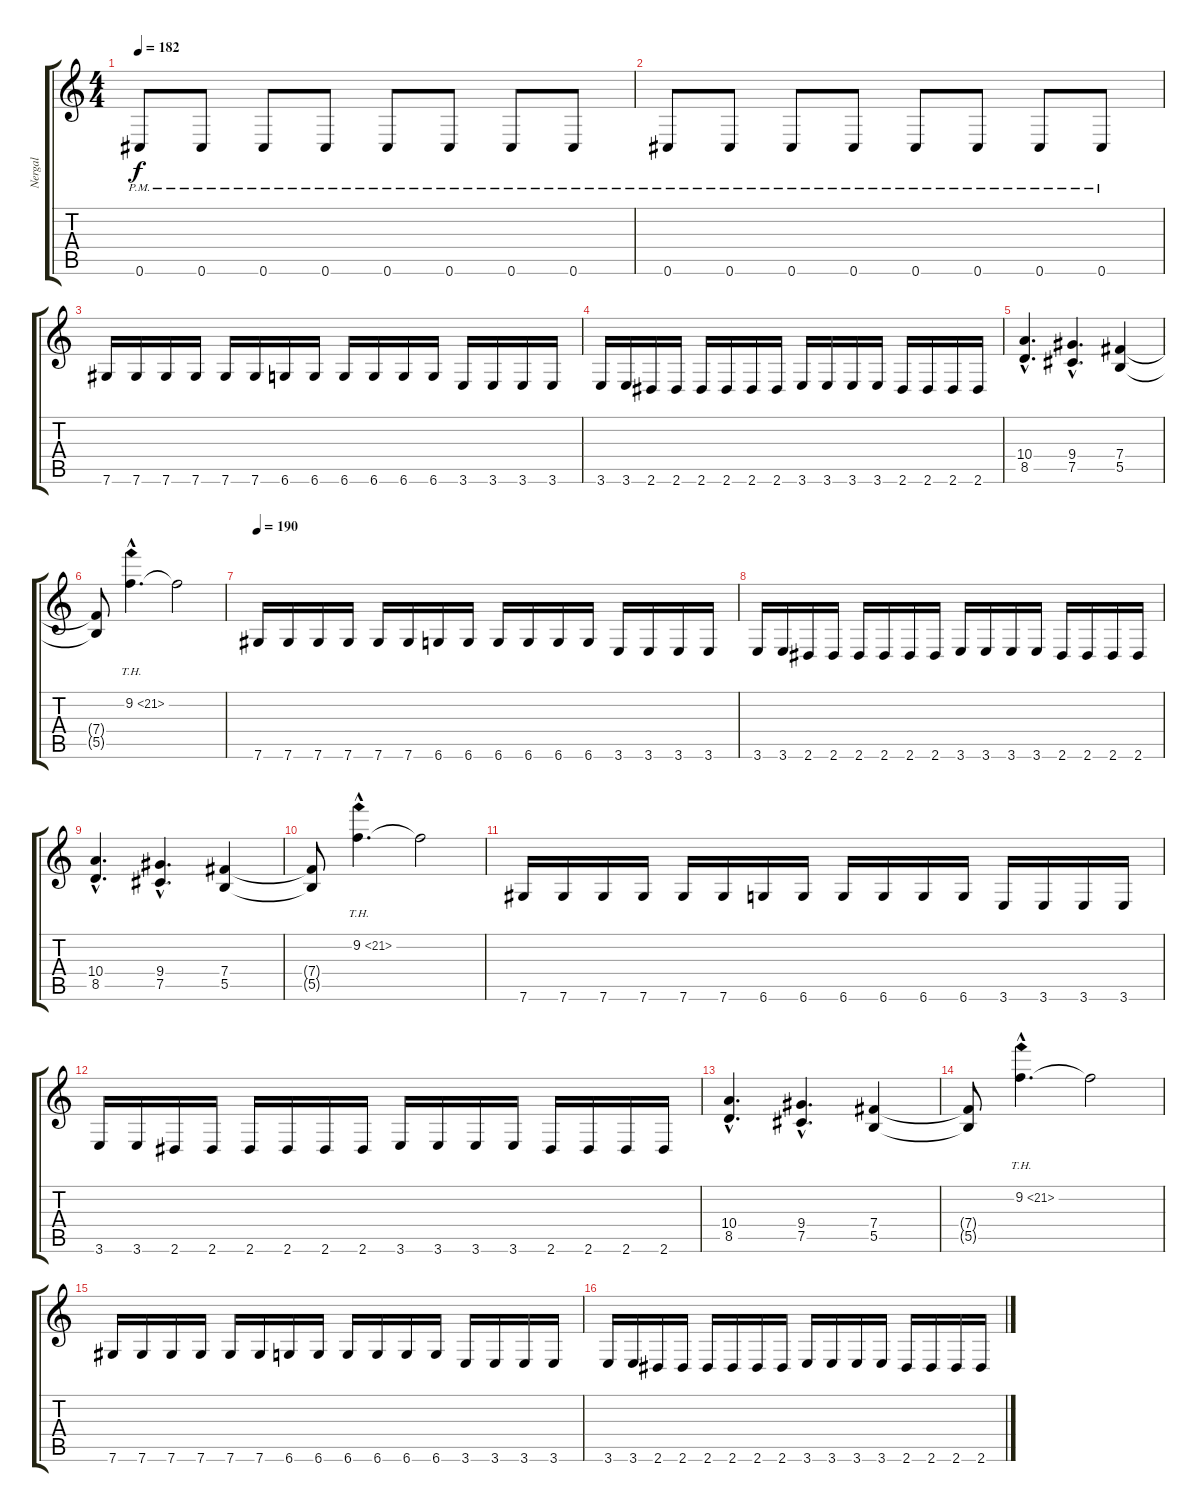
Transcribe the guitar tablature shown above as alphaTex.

\track ("Nergal" "Nergal") {instrument distortionguitar}
\staff {score tabs}
\tuning (Db4 Ab3 E3 B2 Gb2 Db2) {hide}
\ts (4 4)
\tempo 182
\clef g2
\ks c
0.6{pm}.8{dy f} 0.6{pm}.8 0.6{pm}.8 0.6{pm}.8 0.6{pm}.8 0.6{pm}.8 0.6{pm}.8 0.6{pm}.8 |
0.6{pm}.8 0.6{pm}.8 0.6{pm}.8 0.6{pm}.8 0.6{pm}.8 0.6{pm}.8 0.6{pm}.8 0.6{pm}.8 |
7.6.16 7.6.16 7.6.16 7.6.16 7.6.16 7.6.16 6.6.16 6.6.16 6.6.16 6.6.16 6.6.16 6.6.16 3.6.16 3.6.16 3.6.16 3.6.16 |
3.6.16 3.6.16 2.6.16 2.6.16 2.6.16 2.6.16 2.6.16 2.6.16 3.6.16 3.6.16 3.6.16 3.6.16 2.6.16 2.6.16 2.6.16 2.6.16 |
(10.4{hac} 8.5{hac}).4{d} (9.4{hac} 7.5{hac}).4{d} (7.4 5.5).4 |
(7.4{t} 5.5{t}).8 9.2{th 12 hac}.4{d} 9.2{t}.2 |
\tempo 190
7.6.16 7.6.16 7.6.16 7.6.16 7.6.16 7.6.16 6.6.16 6.6.16 6.6.16 6.6.16 6.6.16 6.6.16 3.6.16 3.6.16 3.6.16 3.6.16 |
3.6.16 3.6.16 2.6.16 2.6.16 2.6.16 2.6.16 2.6.16 2.6.16 3.6.16 3.6.16 3.6.16 3.6.16 2.6.16 2.6.16 2.6.16 2.6.16 |
\section ("" "")
(10.4{hac} 8.5{hac}).4{d} (9.4{hac} 7.5{hac}).4{d} (7.4 5.5).4 |
(7.4{t} 5.5{t}).8 9.2{th 12 hac}.4{d} 9.2{t}.2 |
7.6.16 7.6.16 7.6.16 7.6.16 7.6.16 7.6.16 6.6.16 6.6.16 6.6.16 6.6.16 6.6.16 6.6.16 3.6.16 3.6.16 3.6.16 3.6.16 |
3.6.16 3.6.16 2.6.16 2.6.16 2.6.16 2.6.16 2.6.16 2.6.16 3.6.16 3.6.16 3.6.16 3.6.16 2.6.16 2.6.16 2.6.16 2.6.16 |
(10.4{hac} 8.5{hac}).4{d} (9.4{hac} 7.5{hac}).4{d} (7.4 5.5).4 |
(7.4{t} 5.5{t}).8 9.2{th 12 hac}.4{d} 9.2{t}.2 |
7.6.16 7.6.16 7.6.16 7.6.16 7.6.16 7.6.16 6.6.16 6.6.16 6.6.16 6.6.16 6.6.16 6.6.16 3.6.16 3.6.16 3.6.16 3.6.16 |
3.6.16 3.6.16 2.6.16 2.6.16 2.6.16 2.6.16 2.6.16 2.6.16 3.6.16 3.6.16 3.6.16 3.6.16 2.6.16 2.6.16 2.6.16 2.6.16
